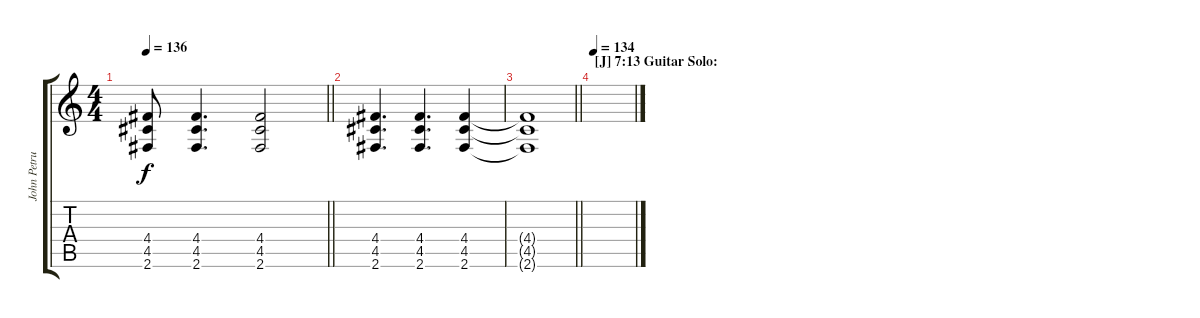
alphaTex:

\track ("John Petrucci - Guitar II" "John Petru") {instrument distortionguitar}
\staff {score tabs}
\tuning (E4 B3 G3 D3 A2 E2) {hide}
\ts (4 4)
\tempo 136
\clef g2
\barLineRight lightlight
\ks c
(4.4{t} 4.5{t} 2.6{t}).8{dy f} (4.4 4.5 2.6).4{d} (4.4 4.5 2.6).2 |
(4.4 4.5 2.6).4{d} (4.4 4.5 2.6).4{d} (4.4 4.5 2.6).4 |
\barLineRight lightlight
(4.4{t} 4.5{t} 2.6{t}).1 |
\section ("" "[J] 7:13 Guitar Solo:")
\tempo 134
